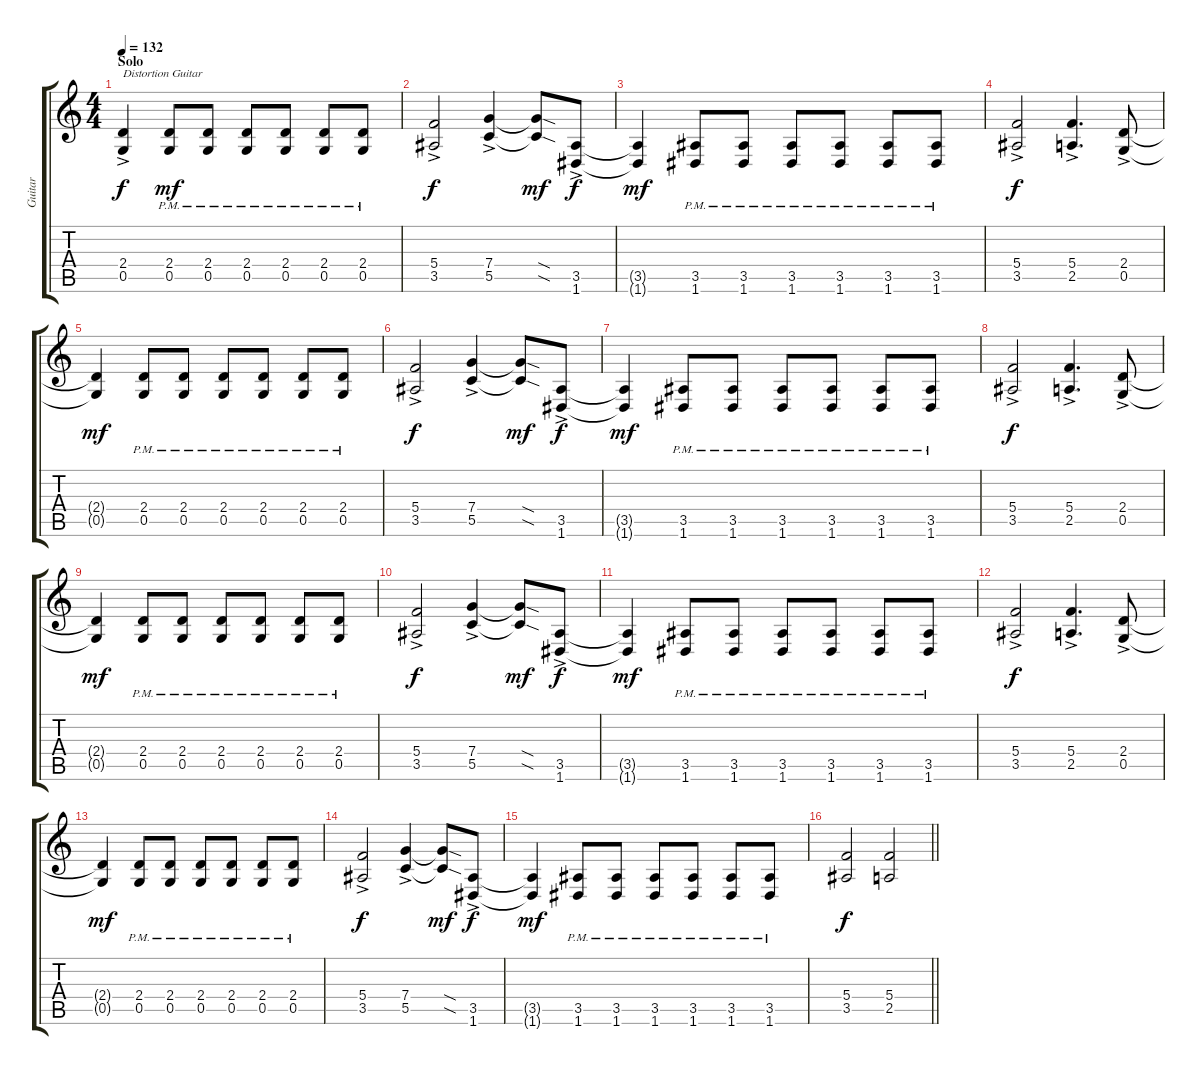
\track ("Guitar" "Guitar") {instrument acousticguitarsteel}
\staff {score tabs}
\tuning (D4 A3 F3 C3 G2 D2) {hide}
\ts (4 4)
\section ("" "Solo")
\tempo 132
\clef g2
\ks c
(2.4{ac} 0.5{ac}).4{txt "Distortion Guitar" dy f instrument distortionguitar} (2.4{pm} 0.5{pm}).8{dy mf} (2.4{pm} 0.5{pm}).8 (2.4{pm} 0.5{pm}).8 (2.4{pm} 0.5{pm}).8 (2.4{pm} 0.5{pm}).8 (2.4{pm} 0.5{pm}).8 |
(5.4{ac} 3.5{ac}).2{dy f} (7.4{ac} 5.5{ac}).4 (7.4{sod t} 5.5{sod t}).8{dy mf} (3.5{ac} 1.6{ac}).8{dy f} |
(3.5{t} 1.6{t}).4{dy mf} (3.5{pm} 1.6{pm}).8 (3.5{pm} 1.6{pm}).8 (3.5{pm} 1.6{pm}).8 (3.5{pm} 1.6{pm}).8 (3.5{pm} 1.6{pm}).8 (3.5{pm} 1.6{pm}).8 |
(5.4{ac} 3.5{ac}).2{dy f} (5.4{ac} 2.5{ac}).4{d} (2.4{ac} 0.5{ac}).8 |
(2.4{t} 0.5{t}).4{dy mf} (2.4{pm} 0.5{pm}).8 (2.4{pm} 0.5{pm}).8 (2.4{pm} 0.5{pm}).8 (2.4{pm} 0.5{pm}).8 (2.4{pm} 0.5{pm}).8 (2.4{pm} 0.5{pm}).8 |
(5.4{ac} 3.5{ac}).2{dy f} (7.4{ac} 5.5{ac}).4 (7.4{sod t} 5.5{sod t}).8{dy mf} (3.5{ac} 1.6{ac}).8{dy f} |
(3.5{t} 1.6{t}).4{dy mf} (3.5{pm} 1.6{pm}).8 (3.5{pm} 1.6{pm}).8 (3.5{pm} 1.6{pm}).8 (3.5{pm} 1.6{pm}).8 (3.5{pm} 1.6{pm}).8 (3.5{pm} 1.6{pm}).8 |
(5.4{ac} 3.5{ac}).2{dy f} (5.4{ac} 2.5{ac}).4{d} (2.4{ac} 0.5{ac}).8 |
(2.4{t} 0.5{t}).4{dy mf} (2.4{pm} 0.5{pm}).8 (2.4{pm} 0.5{pm}).8 (2.4{pm} 0.5{pm}).8 (2.4{pm} 0.5{pm}).8 (2.4{pm} 0.5{pm}).8 (2.4{pm} 0.5{pm}).8 |
(5.4{ac} 3.5{ac}).2{dy f} (7.4{ac} 5.5{ac}).4 (7.4{sod t} 5.5{sod t}).8{dy mf} (3.5{ac} 1.6{ac}).8{dy f} |
(3.5{t} 1.6{t}).4{dy mf} (3.5{pm} 1.6{pm}).8 (3.5{pm} 1.6{pm}).8 (3.5{pm} 1.6{pm}).8 (3.5{pm} 1.6{pm}).8 (3.5{pm} 1.6{pm}).8 (3.5{pm} 1.6{pm}).8 |
(5.4{ac} 3.5{ac}).2{dy f} (5.4{ac} 2.5{ac}).4{d} (2.4{ac} 0.5{ac}).8 |
(2.4{t} 0.5{t}).4{dy mf} (2.4{pm} 0.5{pm}).8 (2.4{pm} 0.5{pm}).8 (2.4{pm} 0.5{pm}).8 (2.4{pm} 0.5{pm}).8 (2.4{pm} 0.5{pm}).8 (2.4{pm} 0.5{pm}).8 |
(5.4{ac} 3.5{ac}).2{dy f} (7.4{ac} 5.5{ac}).4 (7.4{sod t} 5.5{sod t}).8{dy mf} (3.5{ac} 1.6{ac}).8{dy f} |
(3.5{t} 1.6{t}).4{dy mf} (3.5{pm} 1.6{pm}).8 (3.5{pm} 1.6{pm}).8 (3.5{pm} 1.6{pm}).8 (3.5{pm} 1.6{pm}).8 (3.5{pm} 1.6{pm}).8 (3.5{pm} 1.6{pm}).8 |
\barLineRight lightlight
(5.4 3.5).2{dy f} (5.4 2.5).2
